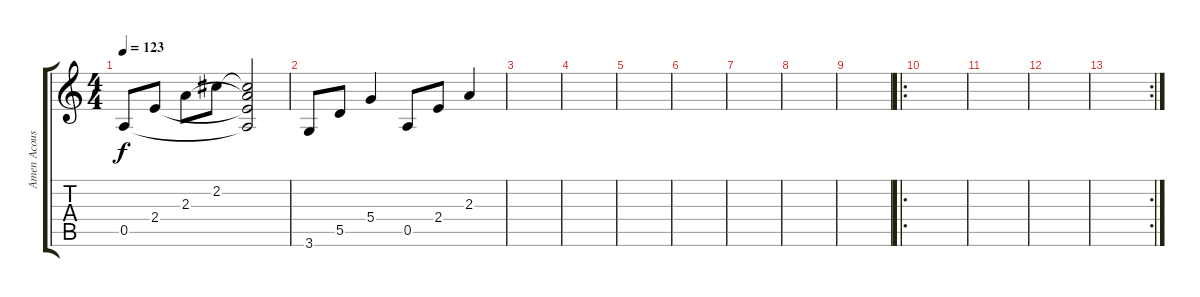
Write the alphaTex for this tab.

\track ("Amen Acoustic" "Amen Acous") {instrument electricguitarclean}
\staff {score tabs}
\tuning (E4 B3 G3 D3 A2 E2) {hide}
\ts (4 4)
\tempo 123
\clef g2
\ks c
0.5.8{dy f} 2.4.8 2.3.8 2.2.8 (2.2{t} 2.3{t} 2.4{t} 0.5{t}).2 |
3.6.8 5.5.8 5.4.4 0.5.8 2.4.8 2.3.4 |
|
|
|
|
|
|
|
\ro
|
|
|
\rc 2
